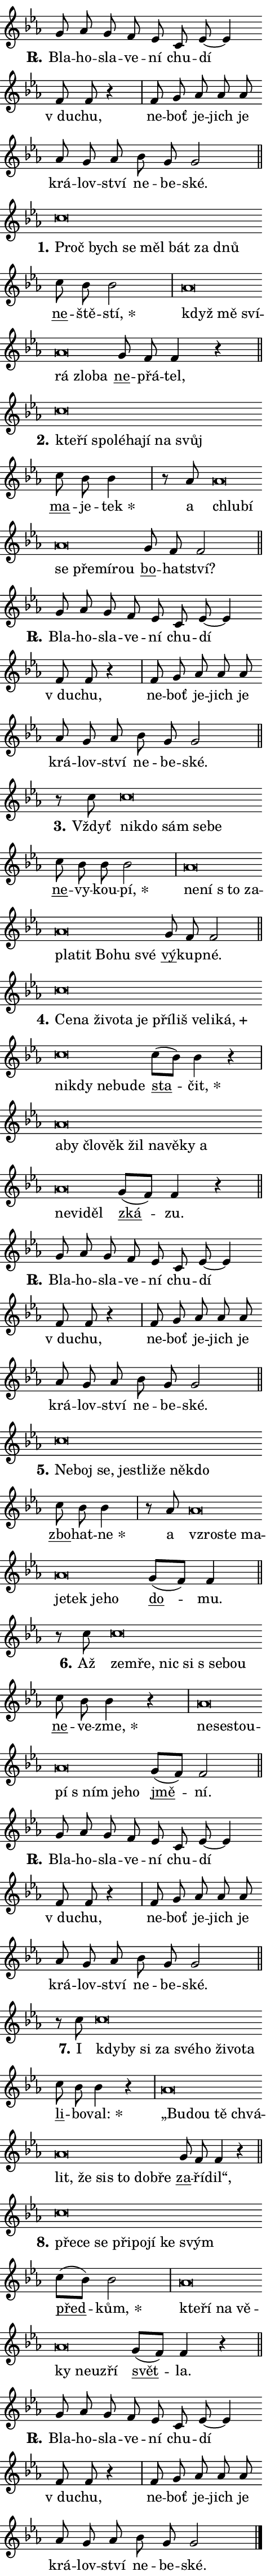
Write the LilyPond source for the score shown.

\version "2.24.0"
\header { tagline = "" }
\paper {
  indent = 0\cm
  top-margin = 0\cm
  right-margin = 0.13\cm % to fit lyric hyphens
  bottom-margin = 0\cm
  left-margin = 0\cm
  paper-width = 8\cm
  page-breaking = #ly:one-page-breaking
  system-system-spacing.basic-distance = #11
  score-system-spacing.basic-distance = #11
  ragged-last = ##f
}


%% Author: Thomas Morley
%% https://lists.gnu.org/archive/html/lilypond-user/2020-05/msg00002.html
#(define (line-position grob)
"Returns position of @var[grob} in current system:
   @code{'start}, if at first time-step
   @code{'end}, if at last time-step
   @code{'middle} otherwise
"
  (let* ((col (ly:item-get-column grob))
         (ln (ly:grob-object col 'left-neighbor))
         (rn (ly:grob-object col 'right-neighbor))
         (col-to-check-left (if (ly:grob? ln) ln col))
         (col-to-check-right (if (ly:grob? rn) rn col))
         (break-dir-left
           (and
             (ly:grob-property col-to-check-left 'non-musical #f)
             (ly:item-break-dir col-to-check-left)))
         (break-dir-right
           (and
             (ly:grob-property col-to-check-right 'non-musical #f)
             (ly:item-break-dir col-to-check-right))))
        (cond ((eqv? 1 break-dir-left) 'start)
              ((eqv? -1 break-dir-right) 'end)
              (else 'middle))))

#(define (tranparent-at-line-position vctor)
  (lambda (grob)
  "Relying on @code{line-position} select the relevant enry from @var{vctor}.
Used to determine transparency,"
    (case (line-position grob)
      ((end) (not (vector-ref vctor 0)))
      ((middle) (not (vector-ref vctor 1)))
      ((start) (not (vector-ref vctor 2))))))

noteHeadBreakVisibility =
#(define-music-function (break-visibility)(vector?)
"Makes @code{NoteHead}s transparent relying on @var{break-visibility}"
#{
  \override NoteHead.transparent =
    #(tranparent-at-line-position break-visibility)
#})

#(define delete-ledgers-for-transparent-note-heads
  (lambda (grob)
    "Reads whether a @code{NoteHead} is transparent.
If so this @code{NoteHead} is removed from @code{'note-heads} from
@var{grob}, which is supposed to be @code{LedgerLineSpanner}.
As a result ledgers are not printed for this @code{NoteHead}"
    (let* ((nhds-array (ly:grob-object grob 'note-heads))
           (nhds-list
             (if (ly:grob-array? nhds-array)
                 (ly:grob-array->list nhds-array)
                 '()))
           ;; Relies on the transparent-property being done before
           ;; Staff.LedgerLineSpanner.after-line-breaking is executed.
           ;; This is fragile ...
           (to-keep
             (remove
               (lambda (nhd)
                 (ly:grob-property nhd 'transparent #f))
               nhds-list)))
      ;; TODO find a better method to iterate over grob-arrays, similiar
      ;; to filter/remove etc for lists
      ;; For now rebuilt from scratch
      (set! (ly:grob-object grob 'note-heads)  '())
      (for-each
        (lambda (nhd)
          (ly:pointer-group-interface::add-grob grob 'note-heads nhd))
        to-keep))))

squashNotes = {
  \override NoteHead.X-extent = #'(-0.2 . 0.2)
  \override NoteHead.Y-extent = #'(-0.75 . 0)
  \override NoteHead.stencil =
    #(lambda (grob)
       (let ((pos (ly:grob-property grob 'staff-position)))
         (begin
           (if (< pos -7) (display "ERROR: Lower brevis then expected\n") (display ""))
           (if (<= pos -6) ly:text-interface::print ly:note-head::print))))
}
unSquashNotes = {
  \revert NoteHead.X-extent
  \revert NoteHead.Y-extent
  \revert NoteHead.stencil
}

hideNotes = \noteHeadBreakVisibility #begin-of-line-visible
unHideNotes = \noteHeadBreakVisibility #all-visible

% work-around for resetting accidentals
% https://lilypond.org/doc/v2.23/Documentation/notation/displaying-rhythms#unmetered-music
cadenzaMeasure = {
  \cadenzaOff
  \partial 1024 s1024
  \cadenzaOn
}

#(define-markup-command (accent layout props text) (markup?)
  "Underline accented syllable"
  (interpret-markup layout props
    #{\markup \override #'(offset . 4.3) \underline { #text }#}))

responsum = \markup \concat {
  "R" \hspace #-1.05 \path #0.1 #'((moveto 0 0.07) (lineto 0.9 0.8)) \hspace #0.05 "."
}

spaceSize = #0.6828661417322834 % exact space size for TeX Gyre Schola

\layout {
  \context {
    \Staff
    \remove "Time_signature_engraver"
    \override LedgerLineSpanner.after-line-breaking = #delete-ledgers-for-transparent-note-heads
  }
  \context {
    \Lyrics {
      \override LyricSpace.minimum-distance = \spaceSize
      \override LyricText.font-name = #"TeX Gyre Schola"
      \override LyricText.font-size = 1
      \override StanzaNumber.font-name = #"TeX Gyre Schola Bold"
      \override StanzaNumber.font-size = 1
    }
  }
  \context {
    \Score 
    \override NoteHead.text =
      #(lambda (grob) 
        (let ((pos (ly:grob-property grob 'staff-position)))
          #{\markup {
            \combine
              \halign #-0.55 \raise #(if (= pos -6) 0 0.5) \override #'(thickness . 2) \draw-line #'(3.2 . 0)
              \musicglyph "noteheads.sM1"
          }#}))
  }
}

% magnetic-lyrics.ily
%
%   written by
%     Jean Abou Samra <jean@abou-samra.fr>
%     Werner Lemberg <wl@gnu.org>
%
%   adapted by
%     Jiri Hon <jiri.hon@gmail.com>
%
% Version 2022-Apr-15

% https://www.mail-archive.com/lilypond-user@gnu.org/msg149350.html

#(define (Left_hyphen_pointer_engraver context)
   "Collect syllable-hyphen-syllable occurrences in lyrics and store
them in properties.  This engraver only looks to the left.  For
example, if the lyrics input is @code{foo -- bar}, it does the
following.

@itemize @bullet
@item
Set the @code{text} property of the @code{LyricHyphen} grob between
@q{foo} and @q{bar} to @code{foo}.

@item
Set the @code{left-hyphen} property of the @code{LyricText} grob with
text @q{foo} to the @code{LyricHyphen} grob between @q{foo} and
@q{bar}.
@end itemize

Use this auxiliary engraver in combination with the
@code{lyric-@/text::@/apply-@/magnetic-@/offset!} hook."
   (let ((hyphen #f)
         (text #f))
     (make-engraver
      (acknowledgers
       ((lyric-syllable-interface engraver grob source-engraver)
        (set! text grob)))
      (end-acknowledgers
       ((lyric-hyphen-interface engraver grob source-engraver)
        ;(when (not (grob::has-interface grob 'lyric-space-interface))
          (set! hyphen grob)));)
      ((stop-translation-timestep engraver)
       (when (and text hyphen)
         (ly:grob-set-object! text 'left-hyphen hyphen))
       (set! text #f)
       (set! hyphen #f)))))

#(define (lyric-text::apply-magnetic-offset! grob)
   "If the space between two syllables is less than the value in
property @code{LyricText@/.details@/.squash-threshold}, move the right
syllable to the left so that it gets concatenated with the left
syllable.

Use this function as a hook for
@code{LyricText@/.after-@/line-@/breaking} if the
@code{Left_@/hyphen_@/pointer_@/engraver} is active."
   (let ((hyphen (ly:grob-object grob 'left-hyphen #f)))
     (when hyphen
       (let ((left-text (ly:spanner-bound hyphen LEFT)))
         (when (grob::has-interface left-text 'lyric-syllable-interface)
           (let* ((common (ly:grob-common-refpoint grob left-text X))
                  (this-x-ext (ly:grob-extent grob common X))
                  (left-x-ext
                   (begin
                     ;; Trigger magnetism for left-text.
                     (ly:grob-property left-text 'after-line-breaking)
                     (ly:grob-extent left-text common X)))
                  ;; `delta` is the gap width between two syllables.
                  (delta (- (interval-start this-x-ext)
                            (interval-end left-x-ext)))
                  (details (ly:grob-property grob 'details))
                  (threshold (assoc-get 'squash-threshold details 0.2)))
             (when (< delta threshold)
               (let* (;; We have to manipulate the input text so that
                      ;; ligatures crossing syllable boundaries are not
                      ;; disabled.  For languages based on the Latin
                      ;; script this is essentially a beautification.
                      ;; However, for non-Western scripts it can be a
                      ;; necessity.
                      (lt (ly:grob-property left-text 'text))
                      (rt (ly:grob-property grob 'text))
                      (is-space (grob::has-interface hyphen 'lyric-space-interface))
                      (space (if is-space " " ""))
                      (extra-delta (if is-space spaceSize 0))
                      ;; Append new syllable.
                      (ltrt-space (if (and (string? lt) (string? rt))
                                (string-append lt space rt)
                                (make-concat-markup (list lt space rt))))
                      ;; Right-align `ltrt` to the right side.
                      (ltrt-space-markup (grob-interpret-markup
                               grob
                               (make-translate-markup
                                (cons (interval-length this-x-ext) 0)
                                (make-right-align-markup ltrt-space)))))
                 (begin
                   ;; Don't print `left-text`.
                   (ly:grob-set-property! left-text 'stencil #f)
                   ;; Set text and stencil (which holds all collected
                   ;; syllables so far) and shift it to the left.
                   (ly:grob-set-property! grob 'text ltrt-space)
                   (ly:grob-set-property! grob 'stencil ltrt-space-markup)
                   (ly:grob-translate-axis! grob (- (- delta extra-delta)) X))))))))))


#(define (lyric-hyphen::displace-bounds-first grob)
   ;; Make very sure this callback isn't triggered too early.
   (let ((left (ly:spanner-bound grob LEFT))
         (right (ly:spanner-bound grob RIGHT)))
     (ly:grob-property left 'after-line-breaking)
     (ly:grob-property right 'after-line-breaking)
     (ly:lyric-hyphen::print grob)))

squashThreshold = #0.4

\layout {
  \context {
    \Lyrics
    \consists #Left_hyphen_pointer_engraver
    \override LyricText.after-line-breaking =
      #lyric-text::apply-magnetic-offset!
    \override LyricHyphen.stencil = #lyric-hyphen::displace-bounds-first
    \override LyricText.details.squash-threshold = \squashThreshold
    \override LyricHyphen.minimum-distance = 0
    \override LyricHyphen.minimum-length = \squashThreshold
  }
}

squashText = \override LyricText.details.squash-threshold = 9999
unSquashText = \override LyricText.details.squash-threshold = \squashThreshold

leftText = \override LyricText.self-alignment-X = #LEFT
unLeftText = \revert LyricText.self-alignment-X

starOffset = #(lambda (grob) 
                (let ((x_offset (ly:self-alignment-interface::aligned-on-x-parent grob)))
                  (if (= x_offset 0) 0 (+ x_offset 1.2))))

star = #(define-music-function (syllable)(string?)
"Append star separator at the end of a syllable"
#{
  \once \override LyricText.X-offset = #starOffset
  \lyricmode { \markup {
    #syllable
    \override #'((font-name . "TeX Gyre Schola Bold")) \hspace #0.2 \lower #0.65 \larger "*"
  } }
#})

starAccent = #(define-music-function (syllable)(string?)
"Append star separator at the end of a syllable and make accent"
#{
  \once \override LyricText.X-offset = #starOffset
  \lyricmode { \markup {
    \accent #syllable
    \override #'((font-name . "TeX Gyre Schola Bold")) \hspace #0.2 \lower #0.65 \larger "*"
  } }
#})

breath = #(define-music-function (syllable)(string?)
"Append breathing indicator at the end of a syllable"
#{
  \lyricmode { \markup { #syllable "+" } }
#})

optionalBreath = #(define-music-function (syllable)(string?)
"Append optional breathing indicator at the end of a syllable"
#{
  \lyricmode { \markup { #syllable "(+)" } }
#})


\score {
    <<
        \new Voice = "melody" { \cadenzaOn \key es \major \relative { g'8 as g f es \bar "" c es~ es4 \bar "" f8 f r4 \cadenzaMeasure \bar "|" f8 g \bar "" as as as \bar "" as g as \bar "" bes g g2 \cadenzaMeasure \bar "||" \break } }
        \new Lyrics \lyricsto "melody" { \lyricmode { \set stanza = \responsum
Bla -- ho -- sla -- ve -- ní chu -- dí "v du" -- chu, ne -- boť je -- jich je krá -- lov -- ství ne -- be -- ské. } }
    >>
    \layout {}
}

\score {
    <<
        \new Voice = "melody" { \cadenzaOn \key es \major \relative { \squashNotes c''\breve*1/16 \hideNotes \breve*1/16 \bar "" \breve*1/16 \bar "" \breve*1/16 \bar "" \breve*1/16 \bar "" \breve*1/16 \breve*1/16 \bar "" \unHideNotes \unSquashNotes \bar "" c8 bes bes2 \cadenzaMeasure \bar "|" \squashNotes as\breve*1/16 \hideNotes \breve*1/16 \bar "" \breve*1/16 \bar "" \breve*1/16 \bar "" \breve*1/16 \breve*1/16 \bar "" \unHideNotes \unSquashNotes \bar "" g8 f f4 r \cadenzaMeasure \bar "||" \break } }
        \new Lyrics \lyricsto "melody" { \lyricmode { \set stanza = "1."
\leftText Proč \squashText bych se měl bát za dnů \unLeftText \unSquashText \markup \accent ne -- ště -- \star stí, \leftText když \squashText mě sví -- rá zlo -- ba \unLeftText \unSquashText \markup \accent ne -- přá -- tel, } }
    >>
    \layout {}
}

\score {
    <<
        \new Voice = "melody" { \cadenzaOn \key es \major \relative { \squashNotes c''\breve*1/16 \hideNotes \breve*1/16 \bar "" \breve*1/16 \bar "" \breve*1/16 \bar "" \breve*1/16 \bar "" \breve*1/16 \bar "" \breve*1/16 \breve*1/16 \bar "" \unHideNotes \unSquashNotes \bar "" c8 bes bes4 \cadenzaMeasure \bar "|" r8 as8 \squashNotes as\breve*1/16 \hideNotes \breve*1/16 \bar "" \breve*1/16 \bar "" \breve*1/16 \bar "" \breve*1/16 \breve*1/16 \bar "" \unHideNotes \unSquashNotes \bar "" g8 f f2 \cadenzaMeasure \bar "||" \break } }
        \new Lyrics \lyricsto "melody" { \lyricmode { \set stanza = "2."
\leftText kte -- \squashText ří spo -- lé -- ha -- jí na svůj \unLeftText \unSquashText \markup \accent ma -- je -- \star tek a \leftText chlu -- \squashText bí se pře -- mí -- rou \unLeftText \unSquashText \markup \accent bo -- hat -- ství? } }
    >>
    \layout {}
}

\score {
    <<
        \new Voice = "melody" { \cadenzaOn \key es \major \relative { g'8 as g f es \bar "" c es~ es4 \bar "" f8 f r4 \cadenzaMeasure \bar "|" f8 g \bar "" as as as \bar "" as g as \bar "" bes g g2 \cadenzaMeasure \bar "||" \break } }
        \new Lyrics \lyricsto "melody" { \lyricmode { \set stanza = \responsum
Bla -- ho -- sla -- ve -- ní chu -- dí "v du" -- chu, ne -- boť je -- jich je krá -- lov -- ství ne -- be -- ské. } }
    >>
    \layout {}
}

\score {
    <<
        \new Voice = "melody" { \cadenzaOn \key es \major \relative { r8 c''8 \squashNotes c\breve*1/16 \hideNotes \breve*1/16 \bar "" \breve*1/16 \bar "" \breve*1/16 \breve*1/16 \bar "" \unHideNotes \unSquashNotes \bar "" c8 bes bes bes2 \cadenzaMeasure \bar "|" \squashNotes as\breve*1/16 \hideNotes \breve*1/16 \bar "" \breve*1/16 \bar "" \breve*1/16 \bar "" \breve*1/16 \bar "" \breve*1/16 \bar "" \breve*1/16 \bar "" \breve*1/16 \breve*1/16 \bar "" \unHideNotes \unSquashNotes \bar "" g8 f f2 \cadenzaMeasure \bar "||" \break } }
        \new Lyrics \lyricsto "melody" { \lyricmode { \set stanza = "3."
Vždyť \leftText ni -- \squashText kdo sám se -- be \unLeftText \unSquashText \markup \accent ne -- vy -- kou -- \star pí, \leftText ne -- \squashText ní "s to" za -- pla -- tit Bo -- hu své \unLeftText \unSquashText \markup \accent vý -- kup -- né. } }
    >>
    \layout {}
}

\score {
    <<
        \new Voice = "melody" { \cadenzaOn \key es \major \relative { \squashNotes c''\breve*1/16 \hideNotes \breve*1/16 \bar "" \breve*1/16 \bar "" \breve*1/16 \bar "" \breve*1/16 \bar "" \breve*1/16 \bar "" \breve*1/16 \bar "" \breve*1/16 \bar "" \breve*1/16 \bar "" \breve*1/16 \bar "" \breve*1/16 \bar "" \breve*1/16 \bar "" \breve*1/16 \bar "" \breve*1/16 \bar "" \breve*1/16 \breve*1/16 \bar "" \unHideNotes \unSquashNotes \bar "" c8[( bes)] bes4 r \cadenzaMeasure \bar "|" \squashNotes as\breve*1/16 \hideNotes \breve*1/16 \bar "" \breve*1/16 \bar "" \breve*1/16 \bar "" \breve*1/16 \bar "" \breve*1/16 \bar "" \breve*1/16 \bar "" \breve*1/16 \bar "" \breve*1/16 \bar "" \breve*1/16 \bar "" \breve*1/16 \breve*1/16 \bar "" \unHideNotes \unSquashNotes \bar "" g8[( f)] f4 r \cadenzaMeasure \bar "||" \break } }
        \new Lyrics \lyricsto "melody" { \lyricmode { \set stanza = "4."
\leftText Ce -- \squashText na ži -- vo -- ta je pří -- liš ve -- li -- \breath "ká," ni -- kdy ne -- bu -- de \unLeftText \unSquashText \markup \accent sta -- \star čit, \leftText a -- \squashText by člo -- věk žil na -- vě -- ky a ne -- vi -- děl \unLeftText \unSquashText \markup \accent zká -- zu. } }
    >>
    \layout {}
}

\score {
    <<
        \new Voice = "melody" { \cadenzaOn \key es \major \relative { g'8 as g f es \bar "" c es~ es4 \bar "" f8 f r4 \cadenzaMeasure \bar "|" f8 g \bar "" as as as \bar "" as g as \bar "" bes g g2 \cadenzaMeasure \bar "||" \break } }
        \new Lyrics \lyricsto "melody" { \lyricmode { \set stanza = \responsum
Bla -- ho -- sla -- ve -- ní chu -- dí "v du" -- chu, ne -- boť je -- jich je krá -- lov -- ství ne -- be -- ské. } }
    >>
    \layout {}
}

\score {
    <<
        \new Voice = "melody" { \cadenzaOn \key es \major \relative { \squashNotes c''\breve*1/16 \hideNotes \breve*1/16 \bar "" \breve*1/16 \bar "" \breve*1/16 \bar "" \breve*1/16 \bar "" \breve*1/16 \bar "" \breve*1/16 \breve*1/16 \bar "" \unHideNotes \unSquashNotes \bar "" c8 bes bes4 \cadenzaMeasure \bar "|" r8 as8 \squashNotes as\breve*1/16 \hideNotes \breve*1/16 \bar "" \breve*1/16 \bar "" \breve*1/16 \bar "" \breve*1/16 \bar "" \breve*1/16 \breve*1/16 \bar "" \unHideNotes \unSquashNotes \bar "" g8[( f)] f4 \cadenzaMeasure \bar "||" \break } }
        \new Lyrics \lyricsto "melody" { \lyricmode { \set stanza = "5."
\leftText Ne -- \squashText boj se, je -- stli -- že ně -- kdo \unLeftText \unSquashText \markup \accent zbo -- hat -- \star ne a \leftText vzro -- \squashText ste ma -- je -- tek je -- ho \unLeftText \unSquashText \markup \accent do -- mu. } }
    >>
    \layout {}
}

\score {
    <<
        \new Voice = "melody" { \cadenzaOn \key es \major \relative { r8 c''8 \squashNotes c\breve*1/16 \hideNotes \breve*1/16 \bar "" \breve*1/16 \bar "" \breve*1/16 \bar "" \breve*1/16 \breve*1/16 \bar "" \unHideNotes \unSquashNotes \bar "" c8 bes bes4 r \cadenzaMeasure \bar "|" \squashNotes as\breve*1/16 \hideNotes \breve*1/16 \bar "" \breve*1/16 \bar "" \breve*1/16 \bar "" \breve*1/16 \bar "" \breve*1/16 \breve*1/16 \bar "" \unHideNotes \unSquashNotes \bar "" g8[( f)] f2 \cadenzaMeasure \bar "||" \break } }
        \new Lyrics \lyricsto "melody" { \lyricmode { \set stanza = "6."
Až \leftText ze -- \squashText mře, nic si "s se" -- bou \unLeftText \unSquashText \markup \accent ne -- ve -- \star zme, \leftText ne -- \squashText se -- stou -- pí "s ním" je -- ho \unLeftText \unSquashText \markup \accent jmě -- ní. } }
    >>
    \layout {}
}

\score {
    <<
        \new Voice = "melody" { \cadenzaOn \key es \major \relative { g'8 as g f es \bar "" c es~ es4 \bar "" f8 f r4 \cadenzaMeasure \bar "|" f8 g \bar "" as as as \bar "" as g as \bar "" bes g g2 \cadenzaMeasure \bar "||" \break } }
        \new Lyrics \lyricsto "melody" { \lyricmode { \set stanza = \responsum
Bla -- ho -- sla -- ve -- ní chu -- dí "v du" -- chu, ne -- boť je -- jich je krá -- lov -- ství ne -- be -- ské. } }
    >>
    \layout {}
}

\score {
    <<
        \new Voice = "melody" { \cadenzaOn \key es \major \relative { r8 c''8 \squashNotes c\breve*1/16 \hideNotes \breve*1/16 \bar "" \breve*1/16 \bar "" \breve*1/16 \bar "" \breve*1/16 \bar "" \breve*1/16 \bar "" \breve*1/16 \bar "" \breve*1/16 \breve*1/16 \bar "" \unHideNotes \unSquashNotes \bar "" c8 bes bes4 r \cadenzaMeasure \bar "|" \squashNotes as\breve*1/16 \hideNotes \breve*1/16 \bar "" \breve*1/16 \bar "" \breve*1/16 \bar "" \breve*1/16 \bar "" \breve*1/16 \bar "" \breve*1/16 \bar "" \breve*1/16 \bar "" \breve*1/16 \breve*1/16 \bar "" \unHideNotes \unSquashNotes \bar "" g8 f f4 r \cadenzaMeasure \bar "||" \break } }
        \new Lyrics \lyricsto "melody" { \lyricmode { \set stanza = "7."
I \leftText kdy -- \squashText by si za své -- ho ži -- vo -- ta \unLeftText \unSquashText \markup \accent li -- bo -- \star val: \leftText „Bu -- \squashText dou tě chvá -- lit, že sis to dob -- ře \unLeftText \unSquashText \markup \accent za -- ří -- dil“, } }
    >>
    \layout {}
}

\score {
    <<
        \new Voice = "melody" { \cadenzaOn \key es \major \relative { \squashNotes c''\breve*1/16 \hideNotes \breve*1/16 \bar "" \breve*1/16 \bar "" \breve*1/16 \bar "" \breve*1/16 \bar "" \breve*1/16 \bar "" \breve*1/16 \breve*1/16 \bar "" \unHideNotes \unSquashNotes \bar "" c8[( bes)] bes2 \cadenzaMeasure \bar "|" \squashNotes as\breve*1/16 \hideNotes \breve*1/16 \bar "" \breve*1/16 \bar "" \breve*1/16 \bar "" \breve*1/16 \bar "" \breve*1/16 \bar "" \breve*1/16 \breve*1/16 \bar "" \unHideNotes \unSquashNotes \bar "" g8[( f)] f4 r \cadenzaMeasure \bar "||" \break } }
        \new Lyrics \lyricsto "melody" { \lyricmode { \set stanza = "8."
\leftText pře -- \squashText ce se při -- po -- jí ke svým \unLeftText \unSquashText \markup \accent před -- \star kům, \leftText kte -- \squashText ří na vě -- ky ne -- u -- zří \unLeftText \unSquashText \markup \accent svět -- la. } }
    >>
    \layout {}
}

\score {
    <<
        \new Voice = "melody" { \cadenzaOn \key es \major \relative { g'8 as g f es \bar "" c es~ es4 \bar "" f8 f r4 \cadenzaMeasure \bar "|" f8 g \bar "" as as as \bar "" as g as \bar "" bes g g2 \cadenzaMeasure \bar "||" \break } \bar "|." }
        \new Lyrics \lyricsto "melody" { \lyricmode { \set stanza = \responsum
Bla -- ho -- sla -- ve -- ní chu -- dí "v du" -- chu, ne -- boť je -- jich je krá -- lov -- ství ne -- be -- ské. } }
    >>
    \layout {}
}
